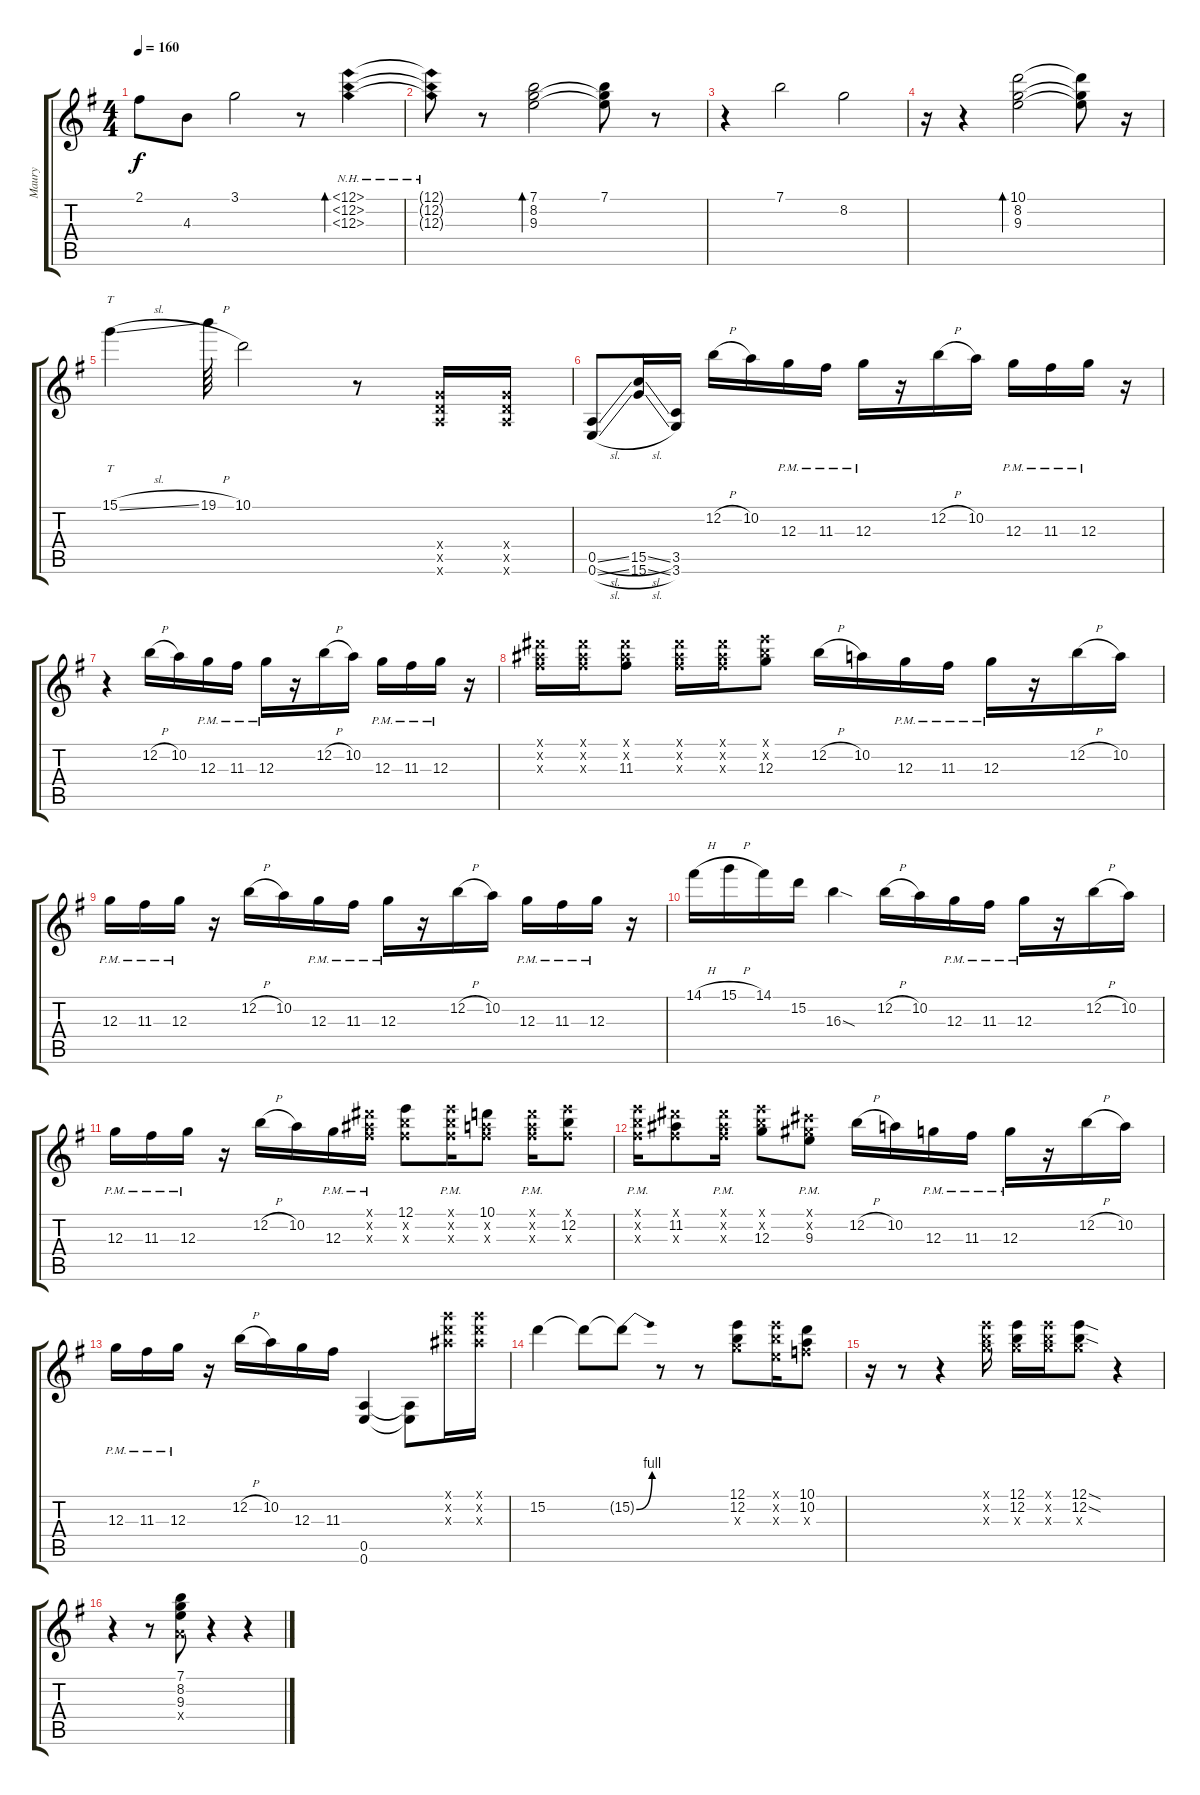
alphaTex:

\track ("Maury" "Maury") {instrument overdrivenguitar}
\staff {score tabs}
\tuning (E4 B3 G3 D3 A2 E2) {hide}
\ts (4 4)
\tempo 160
\clef g2
\ks g
2.1{t}.8{dy f} 4.3.8 3.1.2 r.8 (12.1{nh} 12.2{nh} 12.3{nh}).4{bd 30} |
(12.1{nh t} 12.2{nh t} 12.3{nh t}).8 r.8 (7.1 8.2 9.3).2{bd 30} (7.1 8.2{t} 9.3{t}).8 r.8 |
r.4 7.1.2 8.2.2 |
r.16 r.4 (10.1 8.2 9.3).2{bd 30} (10.1{t} 8.2{t} 9.3{t}).8 r.16 |
15.1{sl}.4{tt} 19.1{h}.64 10.1.2 r.8 (5.4{x} 5.5{x} 5.6{x}).16 (5.4{x} 5.5{x} 5.6{x}).16 |
(0.5{sl} 0.6{sl}).8 (15.5{sl} 15.6{sl}).16 (3.5 3.6).16 12.2{h}.16 10.2.16 12.3{pm}.16 11.3{pm}.16 12.3{pm}.16 r.16 12.2{h}.16 10.2.16 12.3{pm}.16 11.3{pm}.16 12.3{pm}.16 r.16 |
r.4 12.2{h}.16 10.2.16 12.3{pm}.16 11.3{pm}.16 12.3{pm}.16 r.16 12.2{h}.16 10.2.16 12.3{pm}.16 11.3{pm}.16 12.3{pm}.16 r.16 |
(11.1{x} 11.2{x} 11.3{x}).16 (11.1{x} 11.2{x} 11.3{x}).16 (11.1{x} 11.2{x} 11.3).8 (11.1{x} 11.2{x} 11.3{x}).16 (11.1{x} 11.2{x} 11.3{x}).16 (12.1{x} 12.2{x} 12.3).8 12.2{h}.16 10.2.16 12.3{pm}.16 11.3{pm}.16 12.3{pm}.16 r.16 12.2{h}.16 10.2.16 |
12.3{pm}.16 11.3{pm}.16 12.3{pm}.16 r.16 12.2{h}.16 10.2.16 12.3{pm}.16 11.3{pm}.16 12.3{pm}.16 r.16 12.2{h}.16 10.2.16 12.3{pm}.16 11.3{pm}.16 12.3{pm}.16 r.16 |
14.1{h}.16 15.1{h}.16 14.1.16 15.2.16 16.3{sod}.4 12.2{h}.16 10.2.16 12.3{pm}.16 11.3{pm}.16 12.3{pm}.16 r.16 12.2{h}.16 10.2.16 |
12.3{pm}.16 11.3{pm}.16 12.3{pm}.16 r.16 12.2{h}.16 10.2.16 12.3{pm}.16 (11.1{pm x} 11.2{pm x} 11.3{pm x}).16 (12.1 12.2{x} 11.3{x}).8 (12.1{pm x} 12.2{pm x} 11.3{pm x}).16 (10.1 10.2{x} 11.3{x}).8 (10.1{pm x} 10.2{pm x} 11.3{pm x}).16 (12.1{x} 12.2 11.3{x}).8 |
(12.1{pm x} 12.2{pm x} 11.3{pm x}).16 (11.1{x} 11.2 11.3{x}).8 (11.1{pm x} 11.2{pm x} 11.3{pm x}).16 (12.1{x} 12.2{x} 12.3).8 (9.1{pm x} 9.2{pm x} 9.3{pm}).8 12.2{h}.16 10.2.16 12.3{pm}.16 11.3{pm}.16 12.3{pm}.16 r.16 12.2{h}.16 10.2.16 |
12.3{pm}.16 11.3{pm}.16 12.3{pm}.16 r.16 12.2{h}.16 10.2.16 12.3.16 11.3.16 (0.5 0.6).4 (0.5{t} 0.6{t}).8 (15.1{x} 15.2{x} 15.3{x}).16 (15.1{x} 15.2{x} 15.3{x}).16 |
15.2.4 15.2{t}.8 15.2{be (bend 0 0 60 4) t}.8 r.8 r.8 (12.1 12.2 12.3{x}).8 (12.1{x} 12.2{x} 9.3{x}).16 (10.1 10.2 10.3{x}).8 |
r.16 r.8 r.4 (12.1{x} 12.2{x} 12.3{x}).16 (12.1 12.2 12.3{x}).16 (12.1{x} 12.2{x} 12.3{x}).16 (12.1{sod} 12.2{sod} 12.3{x}).8 r.4 |
r.4 r.8 (7.1 8.2 9.3 7.4{x}).8 r.4 r.4
